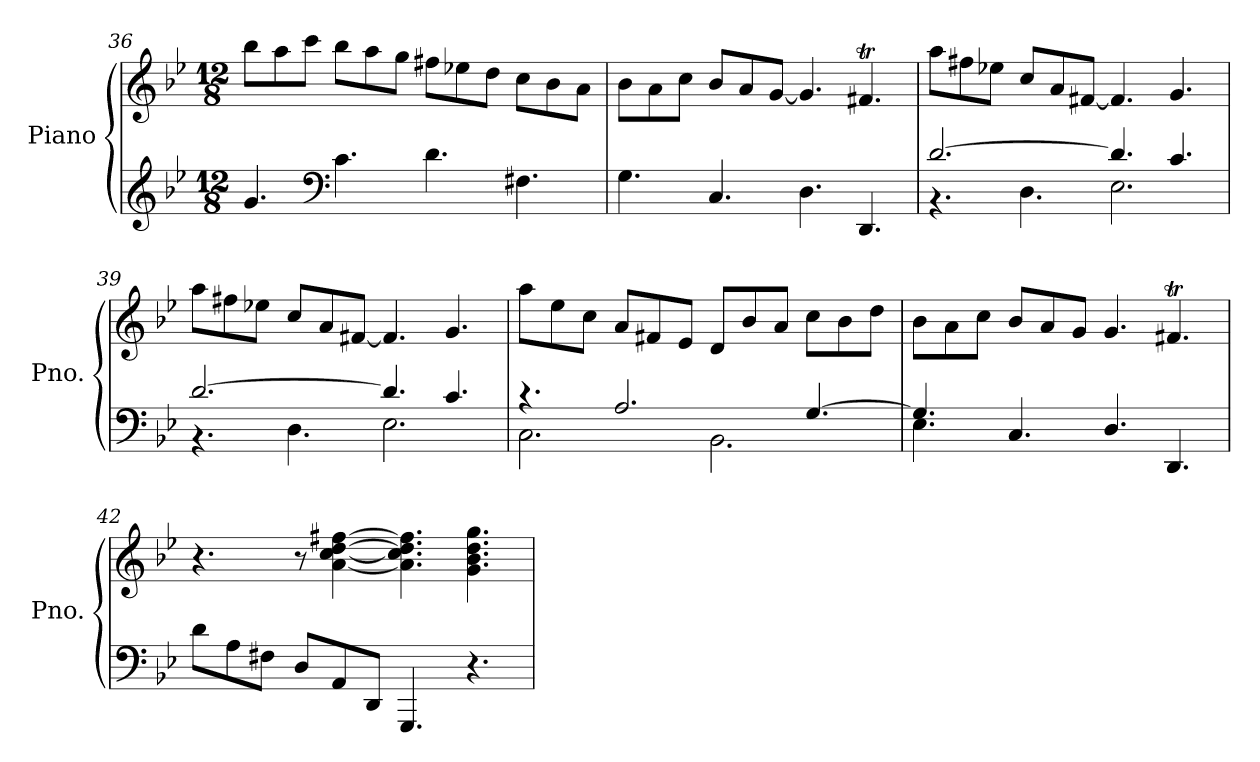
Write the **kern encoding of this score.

**kern	**kern
*part1	*part1
*staff2	*staff1
*I"Piano	*
*I'Pno.	*
!!LO:LB:g=z
*clefG2	*clefG2
*k[b-e-]	*k[b-e-]
*M12/8	*M12/8
=36	=36
4.g/	8bb-\L
.	8aa\
.	8ccc\J
*clefF4	*
4.c\	8bb-\L
.	8aa\
.	8gg\J
4.d\	8ff#X\L
.	8ee-X\
.	8dd\J
4.F#X\	8cc\L
.	8b-\
.	8a\J
=37	=37
4.G\	8b-\L
.	8a\
.	8cc\J
4.C/	8b-/L
.	8a/
.	[8g/J
4.D\	4.g/]
4.DD/	4.f#Xt/
=38	=38
*^	*
[2.d/	4.r	8aa\L
.	.	8ff#X\
.	.	8ee-X\J
.	4.D\	8cc/L
.	.	8a/
.	.	[8f#X/J
4.d/]	2.E-\	4.f#/]
4.c/	.	4.g/
!!LO:LB:g=z
=39	=39	=39
[2.d/	4.r	8aa\L
.	.	8ff#X\
.	.	8ee-X\J
.	4.D\	8cc/L
.	.	8a/
.	.	[8f#X/J
4.d/]	2.E-\	4.f#/]
4.c/	.	4.g/
=40	=40	=40
4.r	2.C\	8aa\L
.	.	8ee-\
.	.	8cc\J
2.A/	.	8a/L
.	.	8f#X/
.	.	8e-/J
.	2.BB-\	8d/L
.	.	8b-/
.	.	8a/J
[4.G/	.	8cc\L
.	.	8b-\
.	.	8dd\J
=41	=41	=41
4.G/]	4.E-\	8b-\L
.	.	8a\
.	.	8cc\J
4.C/	8ryy	8b-/L
.	1ryy	8a/
.	.	8g/J
4.D/	.	4.g/
4.DD/	.	4.f#Xt/
*v	*v	*
!!LO:LB:g=z
=42	=42
8d\L	4.r
8A\	.
8F#X\J	.
8D/L	8r
8AA/	[4a\ [4cc\ [4dd\ [4ff#X\
8DD/J	.
4.GGG/	4.a\] 4.cc\] 4.dd\] 4.ff#\]
4.r	4.g\ 4.b-\ 4.dd\ 4.gg\
=	=
*-	*-
